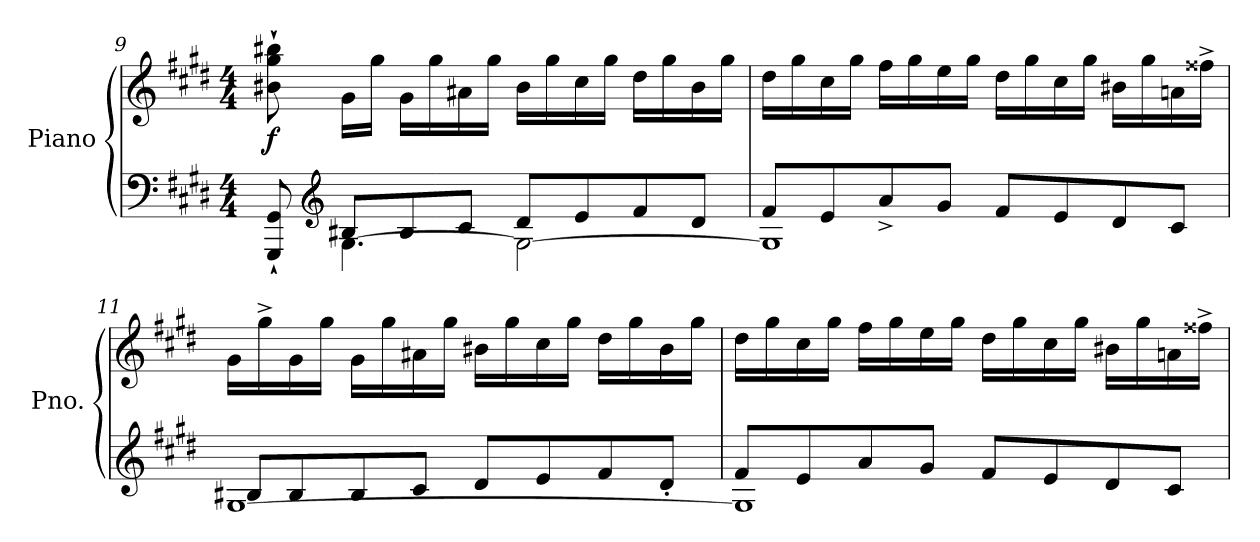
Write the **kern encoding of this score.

**kern	**kern	**dynam
*part1	*part1	*part1
*staff2	*staff1	*staff1/2
*I"Piano	*	*
*I'Pno.	*	*
*clefF4	*clefG2	*
*k[f#c#g#d#]	*k[f#c#g#d#]	*
*M4/4	*M4/4	*
=9	=9	=9
*^	*	*
!	!	!	!LO:DY:b
8GGG#/` 8GG#/`	8ryy	8b#X\` 8gg#\` 8bb#X\`	f
*clefG2	*	*	*
[4.G#>\	8B#X</L	16g#\LL	.
.	.	16gg#\JJ	.
.	8B#/	16g#\LL	.
.	.	16gg#\	.
.	8c#/J	16a#X\	.
.	.	16gg#\JJ	.
2G#\_	8d#/L	16b#<\LL	.
.	.	16gg#\	.
.	8e/	16cc#<\	.
.	.	16gg#\JJ	.
.	8f#/	16dd#<\LL	.
.	.	16gg#\	.
.	8d#/J	16b#<\	.
.	.	16gg#\JJ	.
!!LO:LB:g=z
=10	=10	=10	=10
1G#]	8f#</L	16dd#<\LL	.
.	.	16gg#\	.
.	8e/	16cc#<\	.
.	.	16gg#\JJ	.
.	8a<^/	16ff#<\LL	.
.	.	16gg#\	.
.	8g#</J	16ee<\	.
.	.	16gg#\JJ	.
.	8f#/L	16dd#\LL	.
.	.	16gg#\	.
.	8e/	16cc#\	.
.	.	16gg#\JJ	.
.	8d#/	16b#X\LL	.
.	.	16gg#\	.
.	8c#/J	16an\	.
.	.	16ff##X<^\JJ	.
=11	=11	=11	=11
[1G#	8B#X/L	16g#\LL	.
.	.	16gg#^\	.
.	8B#</	16g#\	.
.	.	16gg#\JJ	.
.	8B#</	16g#\LL	.
.	.	16gg#\	.
.	8c#</J	16a#X\	.
.	.	16gg#\JJ	.
.	8d#/L	16b#X<\LL	.
.	.	16gg#\	.
.	8e/	16cc#<\	.
.	.	16gg#\JJ	.
.	8f#/	16dd#\LL	.
.	.	16gg#\	.
.	8d#'/J	16b#\	.
.	.	16gg#\JJ	.
=12	=12	=12	=12
1G#]	8f#</L	16dd#<\LL	.
.	.	16gg#\	.
.	8e</	16cc#\	.
.	.	16gg#\JJ	.
.	8a/	16ff#<\LL	.
.	.	16gg#\	.
.	8g#/J	16ee\	.
.	.	16gg#\JJ	.
.	8f#/L	16dd#<\LL	.
.	.	16gg#\	.
.	8e/	16cc#\	.
.	.	16gg#\JJ	.
.	8d#/	16b#X\LL	.
.	.	16gg#\	.
.	8c#/J	16an\	.
.	.	16ff##X<^\JJ	.
*v	*v	*	*
=	=	=
*-	*-	*-
